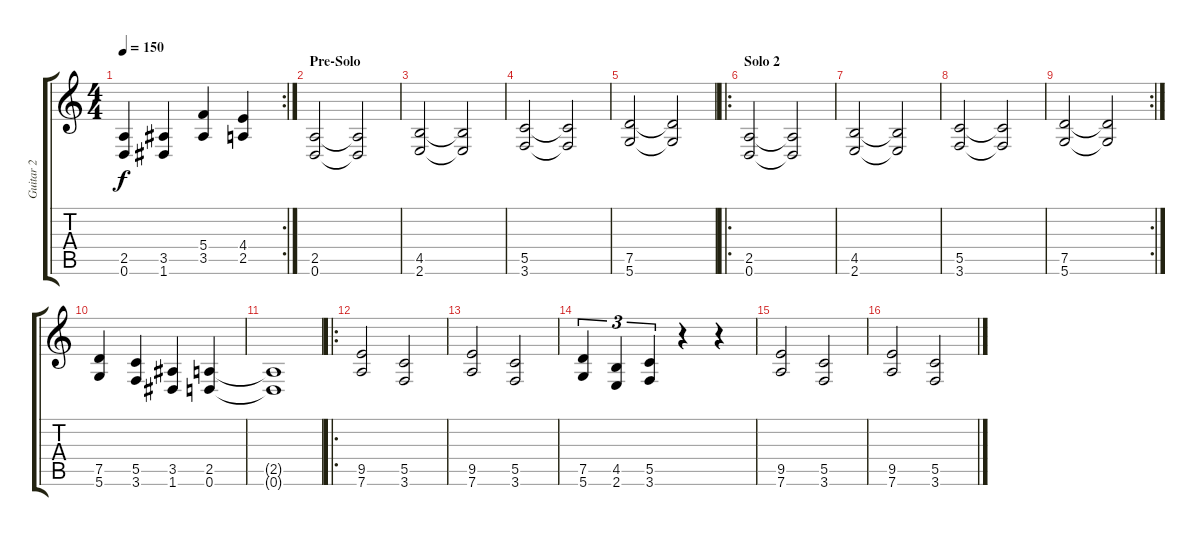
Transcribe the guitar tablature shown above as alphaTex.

\track ("Guitar 2" "Guitar 2") {instrument distortionguitar}
\staff {score tabs}
\tuning (D4 A3 F3 C3 G2 D2) {hide}
\rc 2
\ts (4 4)
\tempo 150
\clef g2
\ks c
(2.5 0.6).4{dy f} (3.5 1.6).4 (5.4 3.5).4 (4.4 2.5).4 |
\section ("" "Pre-Solo")
(2.5 0.6).2{volume 16 balance 8} (2.5{t} 0.6{t}).2 |
(4.5 2.6).2 (4.5{t} 2.6{t}).2 |
(5.5 3.6).2 (5.5{t} 3.6{t}).2 |
(7.5 5.6).2 (7.5{t} 5.6{t}).2 |
\ro
\section ("" "Solo 2")
(2.5 0.6).2{volume 16 balance 8} (2.5{t} 0.6{t}).2 |
(4.5 2.6).2 (4.5{t} 2.6{t}).2 |
(5.5 3.6).2 (5.5{t} 3.6{t}).2 |
\rc 2
(7.5 5.6).2 (7.5{t} 5.6{t}).2 |
(7.5 5.6).4 (5.5 3.6).4 (3.5 1.6).4 (2.5 0.6).4 |
(2.5{t} 0.6{t}).1 |
\ro
(9.5 7.6).2{volume 13 balance 8} (5.5 3.6).2 |
(9.5 7.6).2 (5.5 3.6).2 |
(7.5 5.6).4{tu (3 2)} (4.5 2.6).4{tu (3 2)} (5.5 3.6).4{tu (3 2)} r.4 r.4 |
(9.5 7.6).2 (5.5 3.6).2 |
(9.5 7.6).2 (5.5 3.6).2
